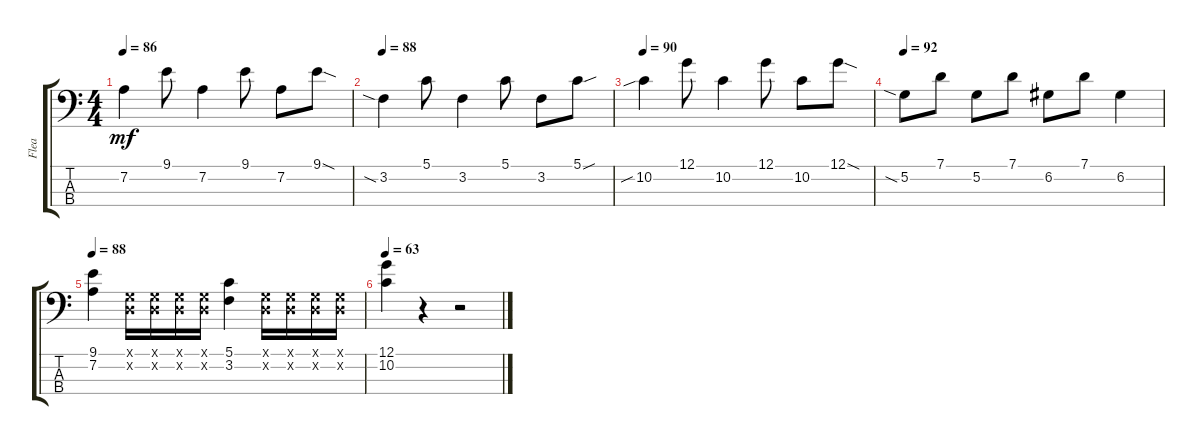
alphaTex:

\track ("Flea" "Flea") {instrument electricbassfinger}
\staff {score tabs}
\tuning (G2 D2 A1 E1) {hide}
\ts (4 4)
\tempo 86
\clef f4
\ks c
7.2.4{dy mf} 9.1.8 7.2.4 9.1.8 7.2.8 9.1{sod}.8 |
\tempo 88
3.2{sia}.4 5.1.8 3.2.4 5.1.8 3.2.8 5.1{sou}.8 |
\tempo 90
10.2{sib}.4 12.1.8 10.2.4 12.1.8 10.2.8 12.1{sod}.8 |
\tempo 92
5.2{sia}.8 7.1.8 5.2.8 7.1.8 6.2.8 7.1.8 6.2.4 |
\tempo 88
(9.1 7.2).4 (0.1{x} 0.2{x}).16 (0.1{x} 0.2{x}).16 (0.1{x} 0.2{x}).16 (0.1{x} 0.2{x}).16 (5.1 3.2).4 (0.1{x} 0.2{x}).16 (0.1{x} 0.2{x}).16 (0.1{x} 0.2{x}).16 (0.1{x} 0.2{x}).16 |
\tempo 63
(12.1 10.2).4 r.4 r.2
